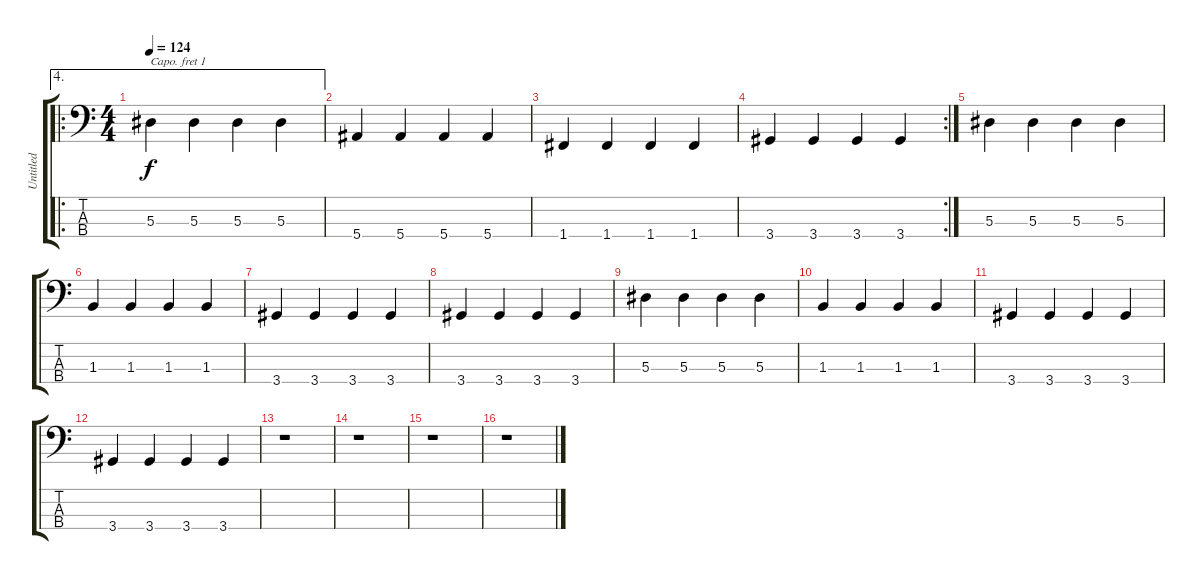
\track ("Untitled" "Untitled") {instrument electricbassfinger}
\staff {score tabs}
\capo 1
\tuning (G2 D2 A1 E1) {hide}
\ae 4
\ro
\ts (4 4)
\tempo 124
\clef f4
\ks c
5.3.4{dy f} 5.3.4 5.3.4 5.3.4 |
5.4.4 5.4.4 5.4.4 5.4.4 |
1.4.4 1.4.4 1.4.4 1.4.4 |
\rc 2
3.4.4 3.4.4 3.4.4 3.4.4 |
5.3.4 5.3.4 5.3.4 5.3.4 |
1.3.4 1.3.4 1.3.4 1.3.4 |
3.4.4 3.4.4 3.4.4 3.4.4 |
3.4.4 3.4.4 3.4.4 3.4.4 |
5.3.4 5.3.4 5.3.4 5.3.4 |
1.3.4 1.3.4 1.3.4 1.3.4 |
3.4.4 3.4.4 3.4.4 3.4.4 |
3.4.4 3.4.4 3.4.4 3.4.4 |
r.1 |
r.1 |
r.1 |
r.1
